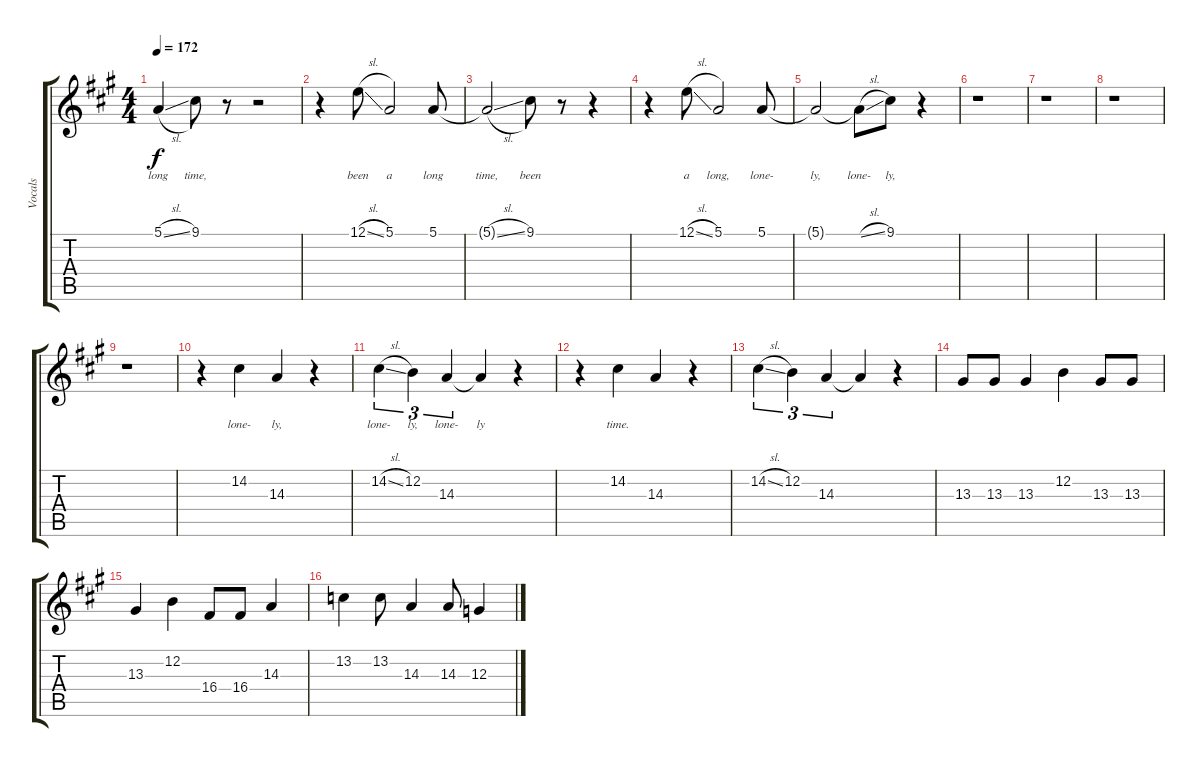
\track ("Vocals" "Vocals") {instrument clarinet}
\staff {score tabs}
\tuning (E4 B3 G3 D3 A2 E2) {hide}
\ts (4 4)
\tempo 172
\clef g2
\ks a
5.1{sl t}.4{lyrics (0 "long") lyrics (1 "") lyrics (2 "") lyrics (3 "") lyrics (4 "") dy f} 9.1.8{lyrics (0 "time,") lyrics (1 "") lyrics (2 "") lyrics (3 "") lyrics (4 "")} r.8 r.2 |
r.4 12.1{sl}.8{lyrics (0 "been") lyrics (1 "") lyrics (2 "") lyrics (3 "") lyrics (4 "")} 5.1.2{lyrics (0 "a") lyrics (1 "") lyrics (2 "") lyrics (3 "") lyrics (4 "")} 5.1.8{lyrics (0 "long") lyrics (1 "") lyrics (2 "") lyrics (3 "") lyrics (4 "")} |
5.1{sl t}.2{lyrics (0 "time,") lyrics (1 "") lyrics (2 "") lyrics (3 "") lyrics (4 "")} 9.1.8{lyrics (0 "been") lyrics (1 "") lyrics (2 "") lyrics (3 "") lyrics (4 "")} r.8 r.4 |
r.4 12.1{sl}.8{lyrics (0 "a") lyrics (1 "") lyrics (2 "") lyrics (3 "") lyrics (4 "")} 5.1.2{lyrics (0 "long,") lyrics (1 "") lyrics (2 "") lyrics (3 "") lyrics (4 "")} 5.1.8{lyrics (0 "lone-") lyrics (1 "") lyrics (2 "") lyrics (3 "") lyrics (4 "")} |
5.1{t}.2{lyrics (0 "ly,") lyrics (1 "") lyrics (2 "") lyrics (3 "") lyrics (4 "")} 5.1{sl t}.8{lyrics (0 "lone-") lyrics (1 "") lyrics (2 "") lyrics (3 "") lyrics (4 "")} 9.1.8{lyrics (0 "ly,") lyrics (1 "") lyrics (2 "") lyrics (3 "") lyrics (4 "")} r.4 |
r.1 |
r.1 |
r.1 |
r.1 |
r.4 14.2.4{lyrics (0 "lone-") lyrics (1 "") lyrics (2 "") lyrics (3 "") lyrics (4 "")} 14.3.4{lyrics (0 "ly,") lyrics (1 "") lyrics (2 "") lyrics (3 "") lyrics (4 "")} r.4 |
14.2{sl}.4{tu (3 2) lyrics (0 "lone-") lyrics (1 "") lyrics (2 "") lyrics (3 "") lyrics (4 "")} 12.2.4{tu (3 2) lyrics (0 "ly,") lyrics (1 "") lyrics (2 "") lyrics (3 "") lyrics (4 "")} 14.3.4{tu (3 2) lyrics (0 "lone-") lyrics (1 "") lyrics (2 "") lyrics (3 "") lyrics (4 "")} 14.3{t}.4{lyrics (0 "ly") lyrics (1 "") lyrics (2 "") lyrics (3 "") lyrics (4 "")} r.4 |
r.4 14.2.4{lyrics (0 "time.") lyrics (1 "") lyrics (2 "") lyrics (3 "") lyrics (4 "")} 14.3.4 r.4 |
14.2{sl}.4{tu (3 2)} 12.2.4{tu (3 2)} 14.3.4{tu (3 2)} 14.3{t}.4 r.4 |
13.3.8 13.3.8 13.3.4 12.2.4 13.3.8 13.3.8 |
13.3.4 12.2.4 16.4.8 16.4.8 14.3.4 |
13.2.4 13.2.8 14.3.4 14.3.8 12.3.4
